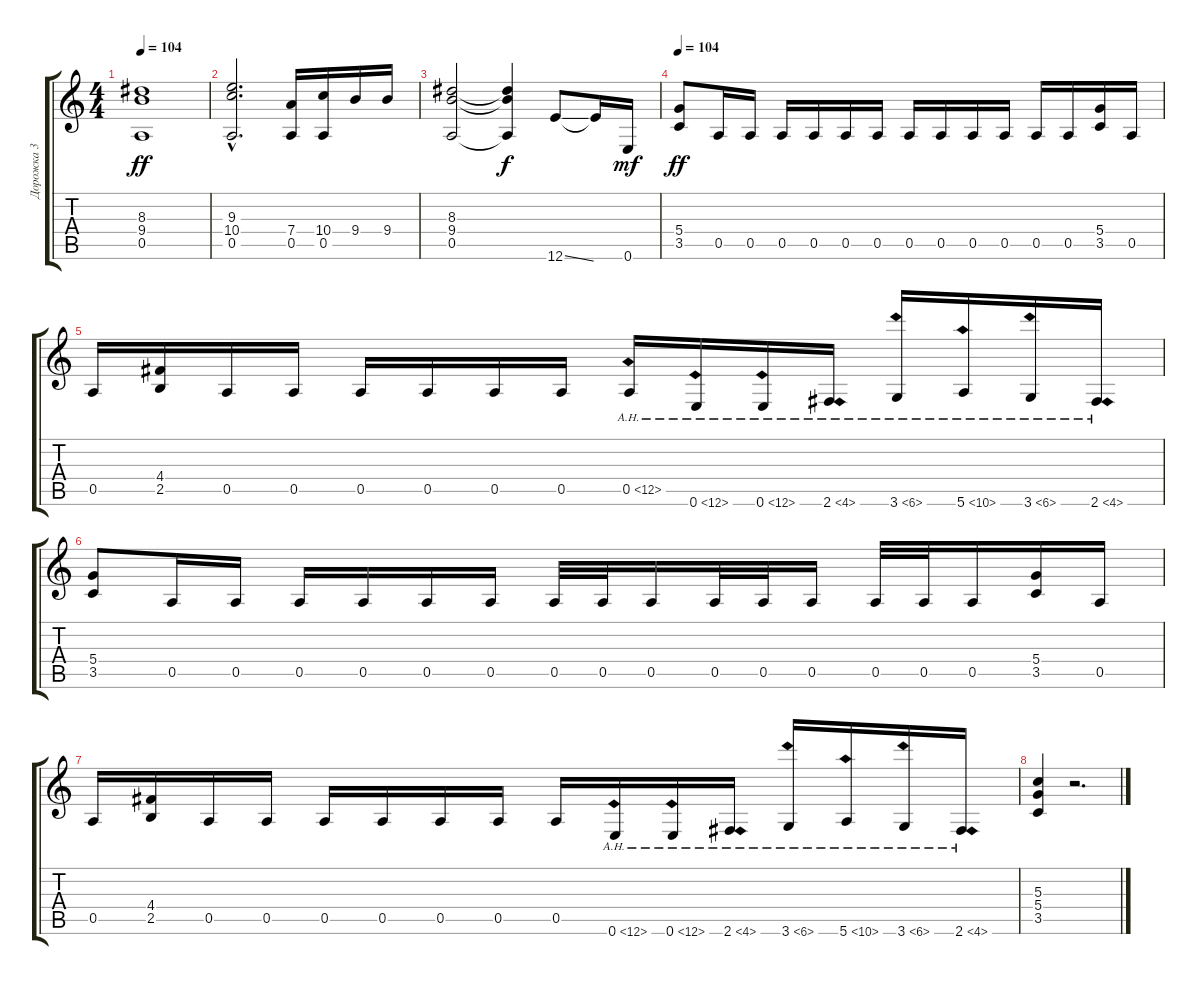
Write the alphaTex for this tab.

\track ("Дорожка 3" "Дорожка 3") {instrument distortionguitar}
\staff {score tabs}
\tuning (E4 B3 G3 D3 A2 E2) {hide}
\ts (4 4)
\tempo 104
\clef g2
\ks c
(8.3 9.4 0.5).1{dy ff} |
(9.3{hac} 10.4{hac} 0.5{hac}).2{d} (7.4 0.5).16 (10.4 0.5).16 9.4.16 9.4.16 |
(8.3 9.4 0.5).2 (8.3{t} 9.4{t} 0.5{t}).4{dy f} 12.6{ss}.8 12.6{t}.16 0.6.16{dy mf} |
\tempo 104
(5.4 3.5).8{dy ff} 0.5.16 0.5.16 0.5.16 0.5.16 0.5.16 0.5.16 0.5.16 0.5.16 0.5.16 0.5.16 0.5.16 0.5.16 (5.4 3.5).16 0.5.16 |
0.5.16 (4.4 2.5).16 0.5.16 0.5.16 0.5.16 0.5.16 0.5.16 0.5.16 0.5{ah 12}.16 0.6{ah 12}.16 0.6{ah 12}.16 2.6{ah 2}.16 3.6{ah 3}.16 5.6{ah 5}.16 3.6{ah 3}.16 2.6{ah 2}.16 |
(5.4 3.5).8 0.5.16 0.5.16 0.5.16 0.5.16 0.5.16 0.5.16 0.5.32 0.5.32 0.5.16 0.5.32 0.5.32 0.5.16 0.5.32 0.5.32 0.5.16 (5.4 3.5).16 0.5.16 |
0.5.16 (4.4 2.5).16 0.5.16 0.5.16 0.5.16 0.5.16 0.5.16 0.5.16 0.5.16 0.6{ah 12}.16 0.6{ah 12}.16 2.6{ah 2}.16 3.6{ah 3}.16 5.6{ah 5}.16 3.6{ah 3}.16 2.6{ah 2}.16 |
(5.3 5.4 3.5).4 r.2{d}
